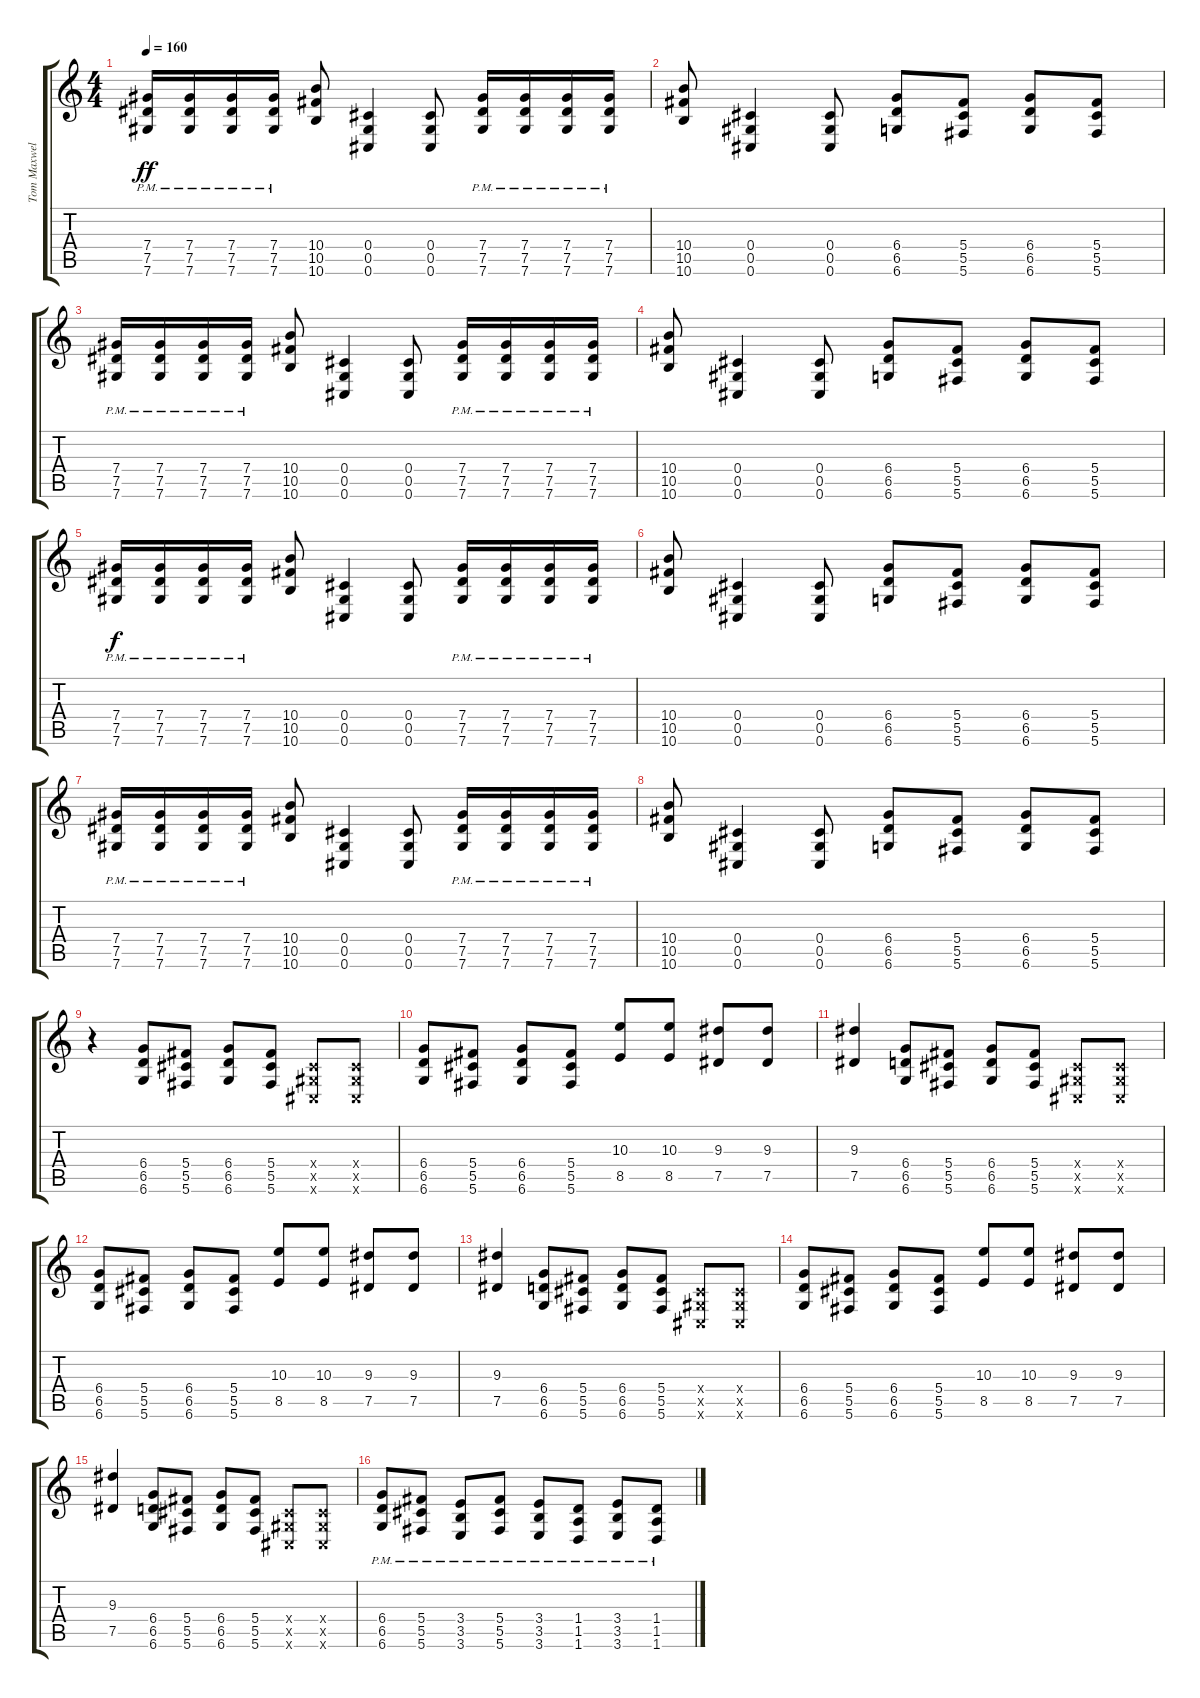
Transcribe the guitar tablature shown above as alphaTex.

\track ("Tom Maxwell" "Tom Maxwel") {instrument overdrivenguitar}
\staff {score tabs}
\tuning (Eb4 Bb3 Gb3 Db3 Ab2 Db2) {hide}
\ts (4 4)
\tempo 160
\clef g2
\ks c
(7.4 7.5 7.6{pm}).16{dy ff} (7.4 7.5 7.6{pm}).16 (7.4 7.5 7.6{pm}).16 (7.4 7.5 7.6{pm}).16 (10.4 10.5 10.6).8 (0.4 0.5 0.6).4 (0.4 0.5 0.6).8 (7.4 7.5 7.6{pm}).16 (7.4 7.5 7.6{pm}).16 (7.4 7.5 7.6{pm}).16 (7.4 7.5 7.6{pm}).16 |
(10.4 10.5 10.6).8 (0.4 0.5 0.6).4 (0.4 0.5 0.6).8 (6.4 6.5 6.6).8 (5.4 5.5 5.6).8 (6.4 6.5 6.6).8 (5.4 5.5 5.6).8 |
(7.4 7.5 7.6{pm}).16 (7.4 7.5 7.6{pm}).16 (7.4 7.5 7.6{pm}).16 (7.4 7.5 7.6{pm}).16 (10.4 10.5 10.6).8 (0.4 0.5 0.6).4 (0.4 0.5 0.6).8 (7.4 7.5 7.6{pm}).16 (7.4 7.5 7.6{pm}).16 (7.4 7.5 7.6{pm}).16 (7.4 7.5 7.6{pm}).16 |
(10.4 10.5 10.6).8 (0.4 0.5 0.6).4 (0.4 0.5 0.6).8 (6.4 6.5 6.6).8 (5.4 5.5 5.6).8 (6.4 6.5 6.6).8 (5.4 5.5 5.6).8 |
(7.4 7.5 7.6{pm}).16{dy f} (7.4 7.5 7.6{pm}).16 (7.4 7.5 7.6{pm}).16 (7.4 7.5 7.6{pm}).16 (10.4 10.5 10.6).8 (0.4 0.5 0.6).4 (0.4 0.5 0.6).8 (7.4 7.5 7.6{pm}).16 (7.4 7.5 7.6{pm}).16 (7.4 7.5 7.6{pm}).16 (7.4 7.5 7.6{pm}).16 |
(10.4 10.5 10.6).8 (0.4 0.5 0.6).4 (0.4 0.5 0.6).8 (6.4 6.5 6.6).8 (5.4 5.5 5.6).8 (6.4 6.5 6.6).8 (5.4 5.5 5.6).8 |
(7.4 7.5 7.6{pm}).16 (7.4 7.5 7.6{pm}).16 (7.4 7.5 7.6{pm}).16 (7.4 7.5 7.6{pm}).16 (10.4 10.5 10.6).8 (0.4 0.5 0.6).4 (0.4 0.5 0.6).8 (7.4 7.5 7.6{pm}).16 (7.4 7.5 7.6{pm}).16 (7.4 7.5 7.6{pm}).16 (7.4 7.5 7.6{pm}).16 |
(10.4 10.5 10.6).8 (0.4 0.5 0.6).4 (0.4 0.5 0.6).8 (6.4 6.5 6.6).8 (5.4 5.5 5.6).8 (6.4 6.5 6.6).8 (5.4 5.5 5.6).8 |
r.4 (6.4 6.5 6.6).8 (5.4 5.5 5.6).8 (6.4 6.5 6.6).8 (5.4 5.5 5.6).8 (0.4{x} 0.5{x} 0.6{x}).8 (0.4{x} 0.5{x} 0.6{x}).8 |
(6.4 6.5 6.6).8 (5.4 5.5 5.6).8 (6.4 6.5 6.6).8 (5.4 5.5 5.6).8 (10.3 8.5).8 (10.3 8.5).8 (9.3 7.5).8 (9.3 7.5).8 |
(9.3 7.5).4 (6.4 6.5 6.6).8 (5.4 5.5 5.6).8 (6.4 6.5 6.6).8 (5.4 5.5 5.6).8 (0.4{x} 0.5{x} 0.6{x}).8 (0.4{x} 0.5{x} 0.6{x}).8 |
(6.4 6.5 6.6).8 (5.4 5.5 5.6).8 (6.4 6.5 6.6).8 (5.4 5.5 5.6).8 (10.3 8.5).8 (10.3 8.5).8 (9.3 7.5).8 (9.3 7.5).8 |
(9.3 7.5).4 (6.4 6.5 6.6).8 (5.4 5.5 5.6).8 (6.4 6.5 6.6).8 (5.4 5.5 5.6).8 (0.4{x} 0.5{x} 0.6{x}).8 (0.4{x} 0.5{x} 0.6{x}).8 |
(6.4 6.5 6.6).8 (5.4 5.5 5.6).8 (6.4 6.5 6.6).8 (5.4 5.5 5.6).8 (10.3 8.5).8 (10.3 8.5).8 (9.3 7.5).8 (9.3 7.5).8 |
(9.3 7.5).4 (6.4 6.5 6.6).8 (5.4 5.5 5.6).8 (6.4 6.5 6.6).8 (5.4 5.5 5.6).8 (0.4{x} 0.5{x} 0.6{x}).8 (0.4{x} 0.5{x} 0.6{x}).8 |
(6.4 6.5 6.6{pm}).8 (5.4 5.5 5.6{pm}).8 (3.4 3.5 3.6{pm}).8 (5.4{pm} 5.5 5.6{pm}).8 (3.4 3.5 3.6{pm}).8 (1.4 1.5 1.6{pm}).8 (3.4 3.5 3.6{pm}).8 (1.4 1.5 1.6{pm}).8
